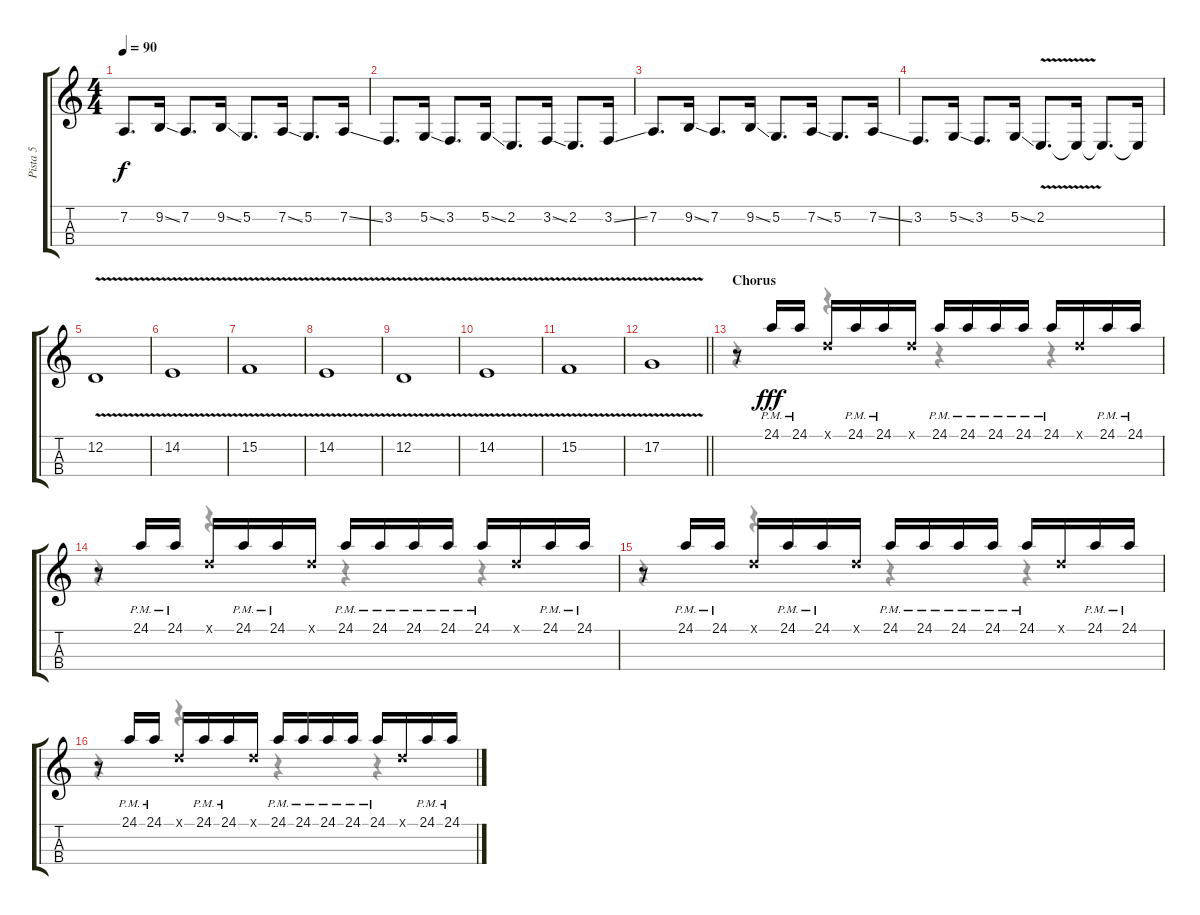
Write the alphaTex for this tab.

\track ("Pista 5" "Pista 5") {instrument cello}
\staff {score tabs}
\tuning (A3 D3 G2 C2) {hide}
\voice
\ts (4 4)
\tempo 90
\clef g2
\ks c
7.2.8{d dy f} 9.2{ss}.16 7.2.8{d} 9.2{ss}.16 5.2.8{d} 7.2{ss}.16 5.2.8{d} 7.2{ss}.16 |
3.2.8{d} 5.2{ss}.16 3.2.8{d} 5.2{ss}.16 2.2.8{d} 3.2{ss}.16 2.2.8{d} 3.2{ss}.16 |
7.2.8{d} 9.2{ss}.16 7.2.8{d} 9.2{ss}.16 5.2.8{d} 7.2{ss}.16 5.2.8{d} 7.2{ss}.16 |
3.2.8{d} 5.2{ss}.16 3.2.8{d} 5.2{ss}.16 2.2{v}.8{d} 2.2{t}.16 2.2{t}.8{d} 2.2{t}.16 |
12.2{v}.1 |
14.2{v}.1 |
15.2{v}.1 |
14.2{v}.1 |
12.2{v}.1 |
14.2{v}.1 |
15.2{v}.1 |
\barLineRight lightlight
17.2{v}.1 |
\section ("" "Chorus")
r.8 24.1{pm}.16{dy fff} 24.1{pm}.16 17.1{x}.16 24.1{pm}.16 24.1{pm}.16 17.1{x}.16 24.1{pm}.16 24.1{pm}.16 24.1{pm}.16 24.1{pm}.16 24.1{pm}.16 17.1{x}.16 24.1{pm}.16 24.1{pm}.16 |
r.8 24.1{pm}.16 24.1{pm}.16 17.1{x}.16 24.1{pm}.16 24.1{pm}.16 17.1{x}.16 24.1{pm}.16 24.1{pm}.16 24.1{pm}.16 24.1{pm}.16 24.1{pm}.16 17.1{x}.16 24.1{pm}.16 24.1{pm}.16 |
r.8 24.1{pm}.16 24.1{pm}.16 17.1{x}.16 24.1{pm}.16 24.1{pm}.16 17.1{x}.16 24.1{pm}.16 24.1{pm}.16 24.1{pm}.16 24.1{pm}.16 24.1{pm}.16 17.1{x}.16 24.1{pm}.16 24.1{pm}.16 |
r.8 24.1{pm}.16 24.1{pm}.16 17.1{x}.16 24.1{pm}.16 24.1{pm}.16 17.1{x}.16 24.1{pm}.16 24.1{pm}.16 24.1{pm}.16 24.1{pm}.16 24.1{pm}.16 17.1{x}.16 24.1{pm}.16 24.1{pm}.16
\voice
\clef g2
\ottava regular
\simile none
\ks c
|
|
|
|
|
|
|
|
|
|
|
\barLineRight lightlight
|
r.4 r.4 r.4 r.4 |
r.4 r.4 r.4 r.4 |
r.4 r.4 r.4 r.4 |
r.4 r.4 r.4 r.4
